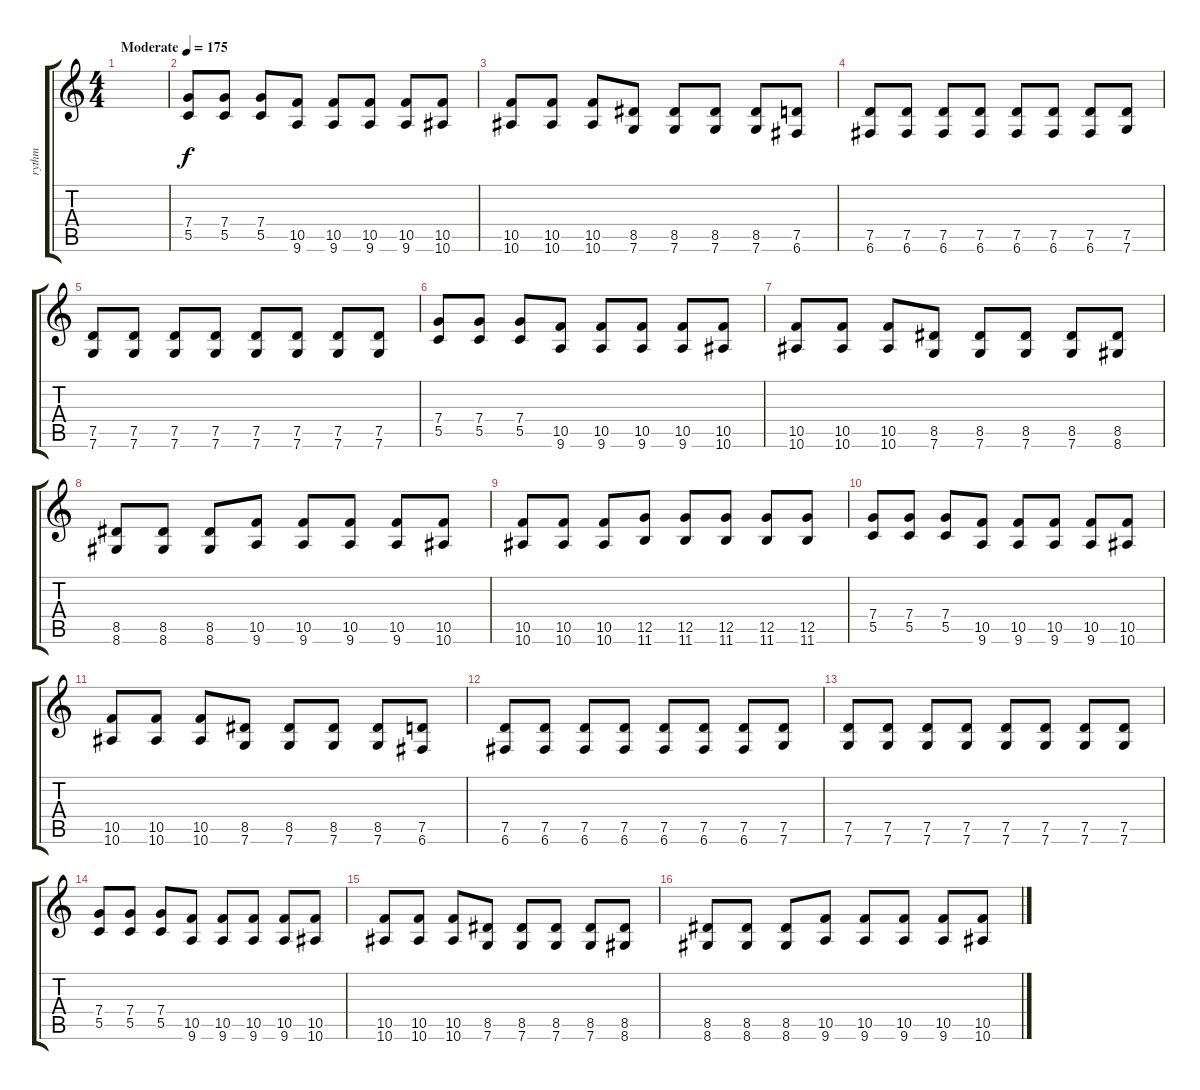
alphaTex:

\track ("rythm" "rythm") {instrument overdrivenguitar}
\staff {score tabs}
\tuning (D4 A3 F3 C3 G2 C2) {hide}
\ts (4 4)
\tempo (175 "Moderate")
\clef g2
\ks c
|
(7.4 5.5).8 (7.4 5.5).8 (7.4 5.5).8 (10.5 9.6).8 (10.5 9.6).8 (10.5 9.6).8 (10.5 9.6).8 (10.5 10.6).8 |
(10.5 10.6).8 (10.5 10.6).8 (10.5 10.6).8 (8.5 7.6).8 (8.5 7.6).8 (8.5 7.6).8 (8.5 7.6).8 (7.5 6.6).8 |
(7.5 6.6).8 (7.5 6.6).8 (7.5 6.6).8 (7.5 6.6).8 (7.5 6.6).8 (7.5 6.6).8 (7.5 6.6).8 (7.5 7.6).8 |
(7.5 7.6).8 (7.5 7.6).8 (7.5 7.6).8 (7.5 7.6).8 (7.5 7.6).8 (7.5 7.6).8 (7.5 7.6).8 (7.5 7.6).8 |
(7.4 5.5).8 (7.4 5.5).8 (7.4 5.5).8 (10.5 9.6).8 (10.5 9.6).8 (10.5 9.6).8 (10.5 9.6).8 (10.5 10.6).8 |
(10.5 10.6).8 (10.5 10.6).8 (10.5 10.6).8 (8.5 7.6).8 (8.5 7.6).8 (8.5 7.6).8 (8.5 7.6).8 (8.5 8.6).8 |
(8.5 8.6).8 (8.5 8.6).8 (8.5 8.6).8 (10.5 9.6).8 (10.5 9.6).8 (10.5 9.6).8 (10.5 9.6).8 (10.5 10.6).8 |
(10.5 10.6).8 (10.5 10.6).8 (10.5 10.6).8 (12.5 11.6).8 (12.5 11.6).8 (12.5 11.6).8 (12.5 11.6).8 (12.5 11.6).8 |
(7.4 5.5).8 (7.4 5.5).8 (7.4 5.5).8 (10.5 9.6).8 (10.5 9.6).8 (10.5 9.6).8 (10.5 9.6).8 (10.5 10.6).8 |
(10.5 10.6).8 (10.5 10.6).8 (10.5 10.6).8 (8.5 7.6).8 (8.5 7.6).8 (8.5 7.6).8 (8.5 7.6).8 (7.5 6.6).8 |
(7.5 6.6).8 (7.5 6.6).8 (7.5 6.6).8 (7.5 6.6).8 (7.5 6.6).8 (7.5 6.6).8 (7.5 6.6).8 (7.5 7.6).8 |
(7.5 7.6).8 (7.5 7.6).8 (7.5 7.6).8 (7.5 7.6).8 (7.5 7.6).8 (7.5 7.6).8 (7.5 7.6).8 (7.5 7.6).8 |
(7.4 5.5).8 (7.4 5.5).8 (7.4 5.5).8 (10.5 9.6).8 (10.5 9.6).8 (10.5 9.6).8 (10.5 9.6).8 (10.5 10.6).8 |
(10.5 10.6).8 (10.5 10.6).8 (10.5 10.6).8 (8.5 7.6).8 (8.5 7.6).8 (8.5 7.6).8 (8.5 7.6).8 (8.5 8.6).8 |
(8.5 8.6).8 (8.5 8.6).8 (8.5 8.6).8 (10.5 9.6).8 (10.5 9.6).8 (10.5 9.6).8 (10.5 9.6).8 (10.5 10.6).8
